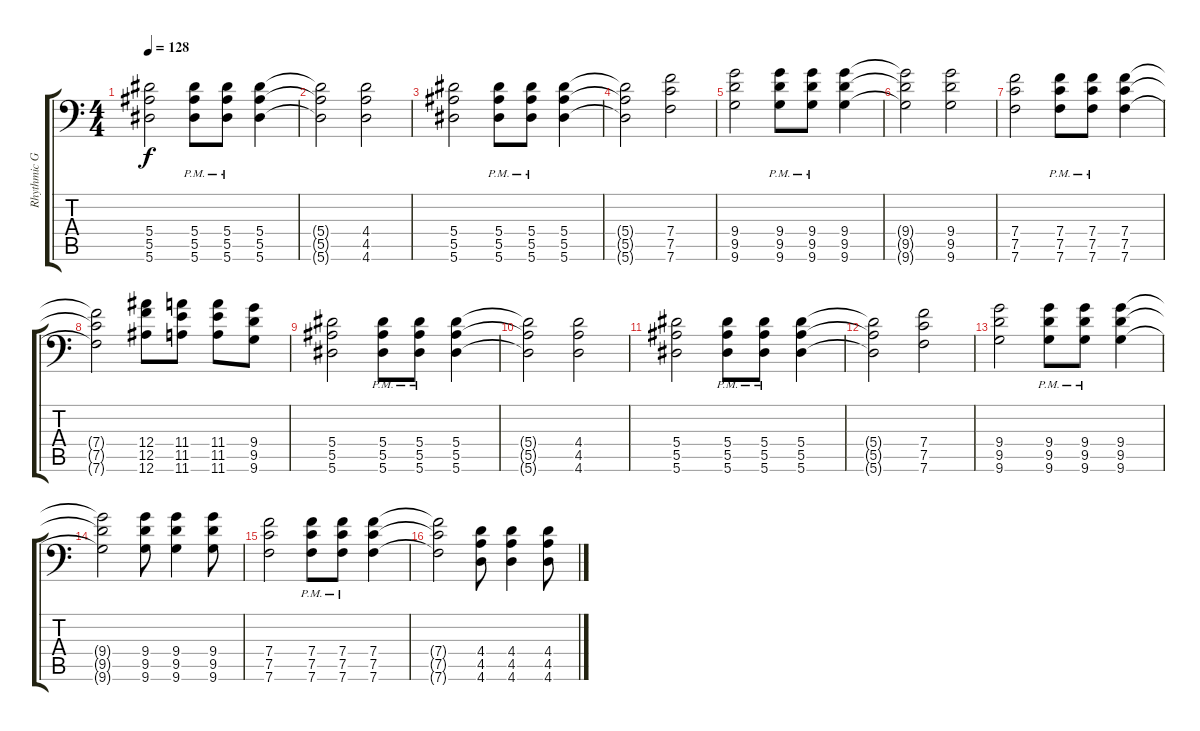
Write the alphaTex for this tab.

\track ("Rhythmic Guitar" "Rhythmic G") {instrument distortionguitar}
\staff {score tabs}
\tuning (C4 G3 Eb3 Bb2 F2 Bb1) {hide}
\ts (4 4)
\tempo 128
\clef f4
\ks c
(5.4 5.5 5.6).2{dy f} (5.4{pm} 5.5{pm} 5.6{pm}).8 (5.4{pm} 5.5{pm} 5.6{pm}).8 (5.4 5.5 5.6).4 |
(5.4{t} 5.5{t} 5.6{t}).2 (4.4 4.5 4.6).2 |
(5.4 5.5 5.6).2 (5.4{pm} 5.5{pm} 5.6{pm}).8 (5.4{pm} 5.5{pm} 5.6{pm}).8 (5.4 5.5 5.6).4 |
(5.4{t} 5.5{t} 5.6{t}).2 (7.4 7.5 7.6).2 |
(9.4 9.5 9.6).2 (9.4{pm} 9.5{pm} 9.6{pm}).8 (9.4{pm} 9.5{pm} 9.6{pm}).8 (9.4 9.5 9.6).4 |
(9.4{t} 9.5{t} 9.6{t}).2 (9.4 9.5 9.6).2 |
(7.4 7.5 7.6).2 (7.4{pm} 7.5{pm} 7.6{pm}).8 (7.4{pm} 7.5{pm} 7.6{pm}).8 (7.4 7.5 7.6).4 |
(7.4{t} 7.5{t} 7.6{t}).2 (12.4 12.5 12.6).8 (11.4 11.5 11.6).8 (11.4 11.5 11.6).8 (9.4 9.5 9.6).8 |
(5.4 5.5 5.6).2 (5.4{pm} 5.5{pm} 5.6{pm}).8 (5.4{pm} 5.5{pm} 5.6{pm}).8 (5.4 5.5 5.6).4 |
(5.4{t} 5.5{t} 5.6{t}).2 (4.4 4.5 4.6).2 |
(5.4 5.5 5.6).2 (5.4{pm} 5.5{pm} 5.6{pm}).8 (5.4{pm} 5.5{pm} 5.6{pm}).8 (5.4 5.5 5.6).4 |
(5.4{t} 5.5{t} 5.6{t}).2 (7.4 7.5 7.6).2 |
(9.4 9.5 9.6).2 (9.4{pm} 9.5{pm} 9.6{pm}).8 (9.4{pm} 9.5{pm} 9.6{pm}).8 (9.4 9.5 9.6).4 |
(9.4{t} 9.5{t} 9.6{t}).2 (9.4 9.5 9.6).8 (9.4 9.5 9.6).4 (9.4 9.5 9.6).8 |
(7.4 7.5 7.6).2 (7.4{pm} 7.5{pm} 7.6{pm}).8 (7.4{pm} 7.5{pm} 7.6{pm}).8 (7.4 7.5 7.6).4 |
(7.4{t} 7.5{t} 7.6{t}).2 (4.4 4.5 4.6).8 (4.4 4.5 4.6).4 (4.4 4.5 4.6).8
